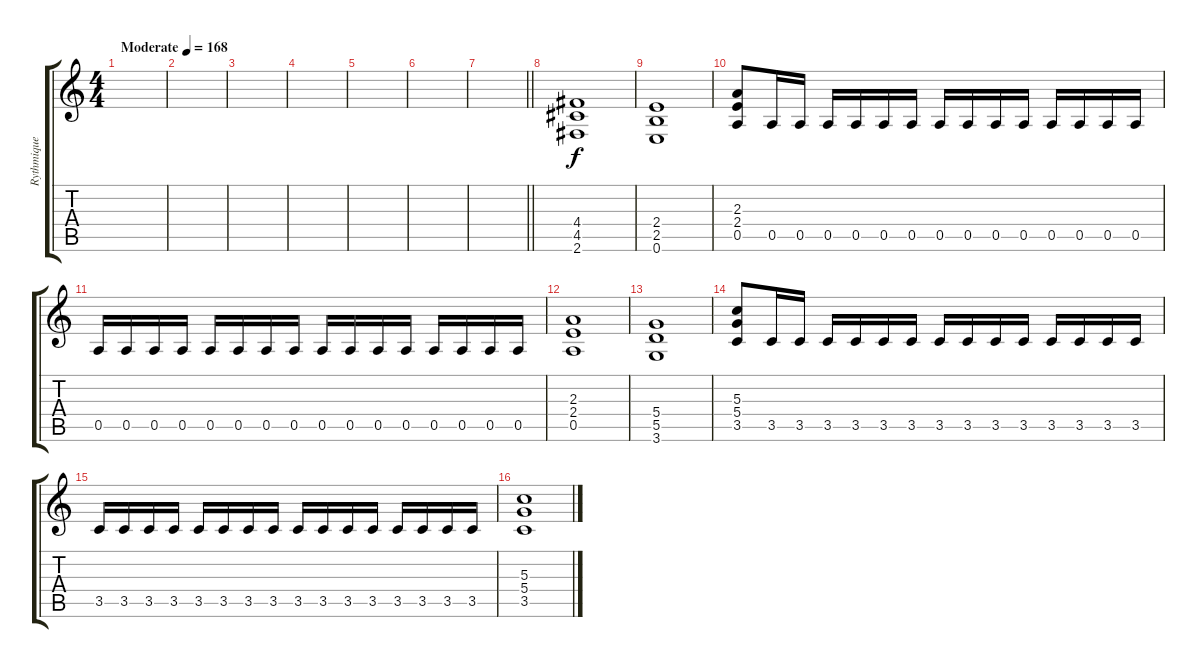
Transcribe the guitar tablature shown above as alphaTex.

\track ("Rythmique" "Rythmique") {instrument overdrivenguitar}
\staff {score tabs}
\tuning (E4 B3 G3 D3 A2 E2) {hide}
\ts (4 4)
\tempo (168 "Moderate")
\clef g2
\ks c
|
|
|
|
|
|
\barLineRight lightlight
|
(4.4 4.5 2.6).1 |
(2.4 2.5 0.6).1 |
(2.3 2.4 0.5).8 0.5.16 0.5.16 0.5.16 0.5.16 0.5.16 0.5.16 0.5.16 0.5.16 0.5.16 0.5.16 0.5.16 0.5.16 0.5.16 0.5.16 |
0.5.16 0.5.16 0.5.16 0.5.16 0.5.16 0.5.16 0.5.16 0.5.16 0.5.16 0.5.16 0.5.16 0.5.16 0.5.16 0.5.16 0.5.16 0.5.16 |
(2.3 2.4 0.5).1 |
(5.4 5.5 3.6).1 |
(5.3 5.4 3.5).8 3.5.16 3.5.16 3.5.16 3.5.16 3.5.16 3.5.16 3.5.16 3.5.16 3.5.16 3.5.16 3.5.16 3.5.16 3.5.16 3.5.16 |
3.5.16 3.5.16 3.5.16 3.5.16 3.5.16 3.5.16 3.5.16 3.5.16 3.5.16 3.5.16 3.5.16 3.5.16 3.5.16 3.5.16 3.5.16 3.5.16 |
(5.3 5.4 3.5).1
